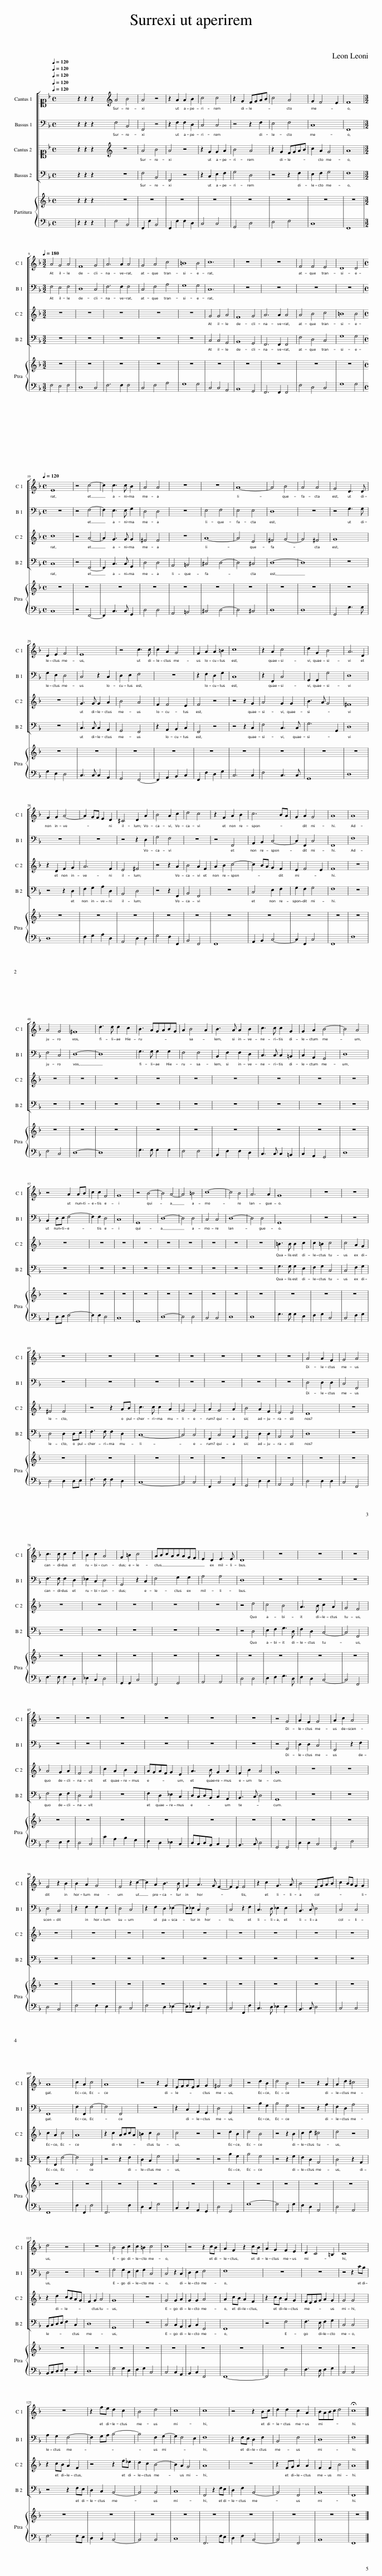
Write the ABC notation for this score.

X:1
%%score [ 1 2 3 4 ] 5
L:1/8
Q:1/4=120
M:4/4
I:linebreak $
K:F
V:1 alto1
V:2 bass
V:3 alto1
V:4 bass
V:5 bass
V:1
 x8 | z2 z2 z2 x2 | A4 B4 | A4 z4 | z2 A2 A2 B2 | %5
 c4 c4 | z2 G2 FGAB | c4 A4 | G2 F4 E2 | F8 |$ %10
[M:3/2][Q:1/4=180] A4 G4 A4 | F8 G4 | A6 A2 A4 | G4 A4 c4 | =B8 B4 | %15
 c12 | z12 | z12 | F4 F4 E4 | D8 D4 |$ %20
[M:4/4][Q:1/4=120] E8 | z4 c4- | c2 c3 c B2 | A4 A4 | z8 | %25
 z8 | A8- | A4 B4 | A4 A4 | G4 D3 D |$ %30
 D2 E2 F4 | E8 | z4 c3 c | c2 A2 G4 | F2 A2 A2 =B2 | %35
 c8 | z2 A2 c4 | d2 G2 B4 | A6 D2 |$ F2 G2 A4- | %40
 A2 GF E2 D2 | ^C4 D2 A2 | B4 A2 c2 | d4 c4 | z2 F2 A2 B2 | %45
 c6 BA | G2 A2 G4 | A8 | A8 |$ A4 G4 | %50
 ^F8 | d3 d d2 c2 | B3 AGABG | A2 B4 A2 | B3 A A2 B2 | %55
 c3 c c2 G2 | G2 A2 B4- | B4 A4 |$ z4 A2 AB | c2 c2 F4 | %60
 G8 | z4 B4- | B4 A4- | A4 =B4 | c8- | %65
 c4 B4 | A6 A2 | G8 | z8 | z8 |$ %70
 z8 | z8 | z8 | z8 | z8 | %75
 z8 | z8 | A4 A2 F2 | G4 A4 |$ c3 c c2 d2 | %80
 B2 c2 A4 | G2 =B2 c4 | ABcABAGF | E2 D2 E3 E | D8 | %85
 z8 | z8 | z8 |$ z8 | z8 | %90
 z8 | z8 | z8 | z8 | z4 G4 | %95
 A2 F2 G4 | A2 c2 A4 |$ F4 z2 B2 | B2 A2 G4 | F4 z2 c2- | %100
 c2 A2 B3 B | G2 A3 G F2- | F2 E2 F4 | z2 c2 G3 A | B4 FGAB | %105
 c2 BA G2 G2 |$ A8 | c2 A2 c4 | A8 | z4 z2 G2 | %110
 EFGE F2 G2 | ^F4 G4 | z4 d2 B2 | d4 B4 | z4 z2 A2 | %115
 A2 d2 ^c4 |$ d4 z4 | z8 | B4 B2 c2 | c2 =B2 c4 | %120
 c8 | z4 z2 cB | A2 F2 z2 cB | A2 G2 F2 E2 | D2 C4 =B,2 | %125
 C8 |$ z8 | z2 fe d2 c2 | B4 d4 | c8 | %130
 c8 | z4 z2 Bc | d2 d2 c2 A2 | BABc d4 | !fermata!c8 |] %135
V:2
 x8 | z2 z2 z2 x2 | F,4 B,,4 | F,,4 z4 | z2 F,2 F,2 D,2 | %5
 C,4 C,4 | z4 z2 F,2 | E,4 F,4 | C,8 | F,,8 |$ %10
[M:3/2] F,4 E,4 F,4 | D,8 C,4 | F,6 F,2 F,4 | C,4 F,4 A,4 | G,8 G,4 | %15
 C,12 | z12 | z12 | z12 | z12 |$ %20
[M:4/4] z8 | z4 F,4- | F,2 E,3 E, G,2 | D,4 D,4 | z8 | %25
 E,4 F,4 | E,4 E,4 | D,8 | z8 | z4 G,3 G, |$ %30
 G,2 E,2 D,4 | C,4 z2 C,2 | D,2 E,2 F,4 | z8 | z2 F,2 D,2 G,2 | %35
 C,8 | z2 F,,2 C,4 | G,,2 G,,2 G,4 | D,8 |$ z8 | %40
 z8 | z4 z2 D,2 | G,4 F,4 | z8 | z4 F,,4 | %45
 A,,2 B,,2 C,4- | C,2 F,,2 C,4 | F,,8 | F,8 |$ F,4 C,4 | %50
 D,8- | D,8 | G,3 G, G,2 G,2 | F,4 F,4 | B,,2 F,2 F,2 D,2 | %55
 C,3 C, C,2 =B,,2 | C,2 A,,2 G,,4 | D,8 |$ B,,2 D,E, F,4- | F,2 F,2 D,4 | %60
 C,8 | G,,8 | D,8- | D,4 D,4 | C,4 C,4 | %65
 D,8- | D,4 D,4 | G,,8 | z8 | z8 |$ %70
 z8 | z8 | z8 | z8 | z8 | %75
 z8 | z8 | D,4 D,2 D,2 | C,4 F,,4 |$ F,3 F, F,2 D,2 | %80
 _E,2 C,2 D,4 | G,,4 z2 C,2 | F,4 G,2 G,2 | A,4 A,4 | D,8 | %85
 z8 | z8 | z8 |$ z8 | z8 | %90
 z8 | z8 | z8 | z8 | z4 G,,4 | %95
 D,2 D,2 C,4 | F,,4 z2 F,2 |$ D,4 B,,4 | z2 F,2 F,2 E,2 | D,4 C,4 | %100
 z2 F,2 D,2 _E,2- | E,_E, C,2 D,4 | C,4 z2 F,2 | C,3 D, _E,2 E,2 | B,,3 C, D,4 | %105
 C,4 C,4 |$ F,,8 | F,2 F,,2 F,4- | F,4 F,,4 | z8 | %110
 z2 C,2 A,,2 G,,2 | D,4 G,,4 | z4 B,2 G,2 | B,4 G,4 | z4 z2 A,2 | %115
 F,2 D,2 A,4 |$ D,4 z4 | z8 | G,4 G,2 E,2 | F,2 G,2 C,4 | %120
 C,4 z2 C,2 | D,2 E,2 F,4 | F,8 | z8 | z8 | %125
 z4 z2 CB, |$ A,2 G,2 F,4- | F,2 G,A, B,4- | B,4 F,2 G,2- | G,2 F,4 E,2 | %130
 F,8 | z2 F,E, D,2 F,2 | B,,4 F,4 | D,8 | F,8 |] %135
V:3
 x8 | z2 z2 z2 x2 | z8 | A4 B4 | A4 z4 | %5
 z2 G2 G2 A2 | B4 A4 | z2 G2 FGAB | c2 A2 G4 | A8 |$ %10
[M:3/2] z12 | z12 | z12 | z12 | z12 | %15
 G4 G4 A4 | F8 G4 | A6 A2 A4 | A4 B4 c4 | =B8 B4 |$ %20
[M:4/4] c8 | z4 A4- | A2 G3 G G2 | ^F4 F4 | z8 | %25
 A8- | A4 E4 | ^F4 G4- | G4 ^F4 | G8 |$ %30
 z8 | G3 G G2 A2 | B4 A4 | F2 F4 E2 | F4 z4 | %35
 z4 z2 G2 | A4 G2 G2 | B3 A G4 | ^F8 |$ z2 D2 F2 G2 | %40
 A6 F2 | E4 ^F4 | z4 z2 A2 | B4 A2 F2 | A2 B2 c4- | %45
 c2 BA G2 F2 | E2 F4 E2 | F8 | z8 |$ z8 | %50
 z8 | z8 | z8 | z8 | z8 | %55
 z8 | z8 | z8 |$ z8 | z8 | %60
 z8 | z8 | z8 | z8 | z8 | %65
 z8 | z8 | =B3 B B2 c2 | c2 =B2 c4 | c4 A2 G2 |$ %70
 ^F4 F4 | z4 z2 AB | c3 c c2 A2 | G4 G4 | A2 G4 A2 | %75
 B4 A2 F2 | E4 E4 | D8 | z8 |$ z8 | %80
 z8 | z8 | z8 | z8 | z4 d4 | %85
 c4 B4 | A3 B c2 A2 | G4 F4 |$ A4 G2 A2 | F4 G4 | %90
 c2 A2 B2 G2 | AGAF G2 E2 | A3 B G2 A2 | F2 B2 A4 | G8 | %95
 z8 | z8 |$ z8 | z8 | z8 | %100
 z8 | z8 | z8 | z8 | z8 | %105
 z8 |$ c2 A2 c4 | A8 | z2 c2 ABcA | =B2 c2 B4 | %110
 c4 z4 | z4 d2 B2 | d4 B4 | z4 z2 B2 | c2 d2 ^c4 | %115
 d4 z4 |$ z2 d2 cBAG | F2 G2 A4 | G8 | z8 | %120
 G4 G2 A2 | G2 G2 A4 | A2 cB A2 F2 | z2 cB A2 G2 | FEFG A2 G2 | %125
 G4 G4 |$ z2 cB A2 F2 | z4 z2 f_e | d2 c2 B4- | B2 A2 G4 | %130
 A8 | z8 | z2 FG A2 A2 | F2 F2 B4 | A8 |] %135
V:4
 x8 | z2 z2 z2 x2 | z8 | F,4 B,,4 | F,,4 z4 | %5
 z2 C,2 E,2 F,2 | G,4 D,4 | z4 z2 F,2 | E,2 F,2 G,4 | F,8 |$ %10
[M:3/2] z12 | z12 | z12 | z12 | z12 | %15
 C,4 C,4 A,,4 | B,,8 G,,4 | F,,6 F,,2 F,,4 | F,4 D,4 C,4 | G,8 G,4 |$ %20
[M:4/4] C,8 | z4 F,,4- | F,,2 C,3 C, G,,2 | D,4 D,4 | A,,4 =B,,4 | %25
 ^C,4 D,4- | D,4 ^C,4 | D,8- | D,8 | z8 |$ %30
 z8 | C,3 C, C,2 A,,2 | G,,4 F,,4 | z2 A,,2 B,,2 C,2 | F,,4 z4 | %35
 z4 z2 C,2 | F,4 C,3 C, | G,6 G,,2 | D,8 |$ z4 z2 D,2 | %40
 F,2 G,2 A,2 D,2 | A,,4 D,4 | z4 z2 F,,2 | B,,4 F,,4 | z8 | %45
 C,4 E,2 F,2 | G,2 F,2 G,4 | F,8 | z8 |$ z8 | %50
 z8 | z8 | z8 | z8 | z8 | %55
 z8 | z8 | z8 |$ z8 | z8 | %60
 z8 | z8 | z8 | z8 | z8 | %65
 z8 | z8 | G,3 G, G,2 E,2 | F,2 G,2 C,4 | C,4 F,2 G,2 |$ %70
 D,4 D,2 D,E, | F,3 F, F,2 D,2 | C,8- | C,4 C,4 | F,,2 C,4 A,,2 | %75
 G,,4 D,2 D,2 | A,,4 A,,4 | D,8 | z8 |$ z8 | %80
 z8 | z8 | z8 | z8 | z4 D,4 | %85
 E,2 F,2 G,3 D, | F,2 D,2 C,4- | C,4 F,,4 |$ F,4 E,2 F,2 | D,4 C,4 | %90
 z8 | F,2 D,2 _E,2 C,2 | D,C,D,B,, C,2 A,,2 | B,,3 C, D,4 | G,,8 | %95
 z8 | z8 |$ z8 | z8 | z8 | %100
 z8 | z8 | z8 | z8 | z8 | %105
 z8 |$ F,2 F,,2 F,4- | F,4 F,,4 | z4 z2 F,2 | D,2 C,2 G,4 | %110
 C,4 z4 | z4 B,2 G,2 | B,4 G,4 | z4 z2 G,2 | F,2 D,2 A,,4 | %115
 D,4 z2 A,,2 |$ B,,C,D,E, F,2 C,2 | D,8 | G,,8 | z8 | %120
 C,4 C,2 A,,2 | B,,2 C,2 F,,4 | F,,8 | z4 F,4 | F,3 E, F,2 G,2 | %125
 C,4 C,4 |$ z4 z2 F,E, | D,2 C,2 B,,4- | B,,4 B,,4 | C,8 | %130
 F,,4 z2 F,E, | D,2 F,2 B,,4- | B,,4 F,,4 | B,,8 | F,,8 |] %135
V:5
 x8 | z2 z2 z2 x2 | F,4 B,,4 | F,,2 F,2 B,,4 | F,,2 F,2 F,2 D,2 | %5
 C,4 C,4 | G,,4 D,4 | E,4 F,4 | C,8 | F,,8 |$ %10
[M:3/2] F,4 E,4 F,4 | D,8 C,4 | F,6 F,2 F,4 | C,4 F,4 A,4 | G,8 G,4 | %15
 C,4 C,4 A,,4 | B,,8 G,,4 | F,,6 F,,2 F,,4 | F,4 D,4 C,4 | G,8 G,4 |$ %20
[M:4/4] C,8 | z4 F,,4- | F,,2 C,3 C, G,,2 | D,4 D,4 | A,,4 =B,,4 | %25
 ^C,4 D,4- | D,4 ^C,4 | D,8 | D,8 | G,,4 G,3 G, |$ %30
 G,2 E,2 D,4 | C,3 C, C,2 A,,2 | G,,4 F,,4- | F,,2 A,,2 B,,2 C,2 | F,,2 F,2 D,2 G,2 | %35
 C,6 C,2 | F,4 C,3 C, | G,,8 | D,8 |$ D,8 | %40
 F,2 G,2 A,2 D,2 | A,,4 D,2 D,2 | G,4 F,2 F,,2 | B,,4 F,,4 | F,,8 | %45
 A,,2 B,,2 C,4- | C,2 F,,2 C,4 | F,,8 | F,8 |$ F,4 C,4 | %50
 D,8- | D,8 | G,3 G, G,2 G,2 | F,4 F,4 | B,,2 F,2 F,2 D,2 | %55
 C,3 C, C,2 =B,,2 | C,2 A,,2 G,,4 | D,8 |$ B,,2 D,E, F,4- | F,2 F,2 D,4 | %60
 C,8 | G,,8 | D,8- | D,4 D,4 | C,4 C,4 | %65
 D,8 | D,8 | G,3 G, G,2 E,2 | F,2 G,2 C,4 | C,4 F,2 G,2 |$ %70
 D,4 D,2 D,E, | F,3 F, F,2 D,2 | C,8- | C,4 C,4 | F,,2 C,4 A,,2 | %75
 G,,4 D,2 D,2 | A,,4 A,,4 | D,4 D,2 D,2 | C,4 F,,4 |$ F,3 F, F,2 D,2 | %80
 _E,2 C,2 D,4 | G,,2 G,,2 C,4 | F,,4 G,,4 | A,,4 A,,4 | D,4 D,4 | %85
 E,2 F,2 G,3 D, | F,2 D,2 C,4- | C,4 F,,4 |$ F,4 E,2 F,2 | D,4 C,4 | %90
 C2 A,2 B,2 G,2 | F,2 D,2 _E,2 C,2 | D,C,D,B,, C,2 A,,2 | B,,3 C, D,4 | G,,4 G,,4 | %95
 D,2 D,2 C,4 | F,,4 F,4 |$ D,4 B,,4 | F,4 F,2 E,2 | D,4 C,4 | %100
 F,4 D,2 _E,2- | E,_E, C,2 D,4 | C,4 F,,2 F,2 | C,3 D, _E,2 E,2 | B,,3 C, D,4 | %105
 C,4 C,4 |$ F,,8 | F,2 F,,2 F,4 | F,,6 F,2 | D,2 C,2 G,4 | %110
 C,2 C,2 A,,2 G,,2 | D,4 G,,4 | G,8- | G,4 G,,2 G,2 | F,2 D,2 A,,4 | %115
 D,4 A,,4 |$ B,,C,D,E, F,2 C,2 | D,8 | G,4 G,2 E,2 | F,2 G,2 C,4 | %120
 C,4 C,2 A,,2 | B,,2 C,2 F,,4 | F,,8- | F,,4 F,4 | F,3 E, F,2 G,2 | %125
 C,4 C,4 |$ F,6 F,E, | D,2 C,2 B,,4- | B,,4 B,,4 | C,8 | %130
 F,,6 F,E, | D,2 F,2 B,,4- | B,,4 F,,4 | B,,8 | F,,8 |] %135
